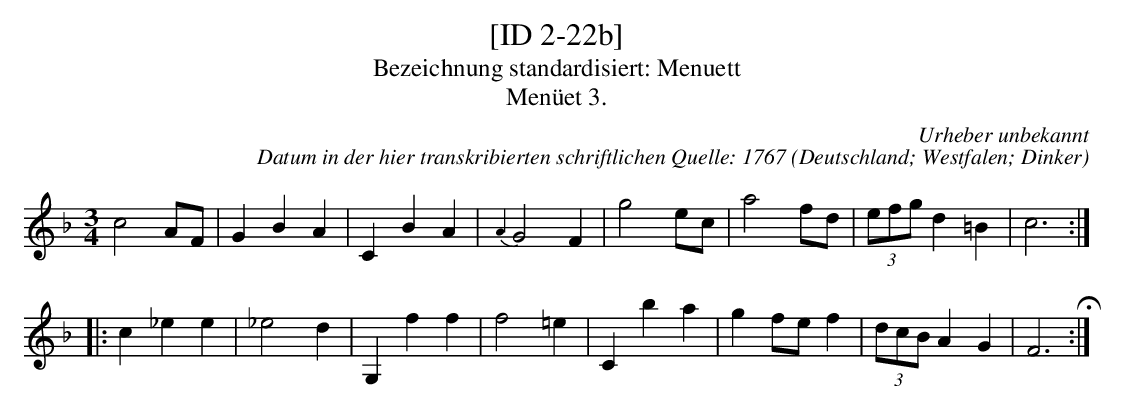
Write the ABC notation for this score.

X:1
T:[ID 2-22b]
T:Bezeichnung standardisiert: Menuett
T:Men\"uet 3.
C:Urheber unbekannt
C:Datum in der hier transkribierten schriftlichen Quelle: 1767
O:Deutschland; Westfalen; Dinker
L:1/8
M:3/4
K:F
c4AF | G2B2A2 | C2B2A2 | {A2}G4F2 | g4ec | a4fd | (3efgd2=B2 | c6 ::
c2_e2e2 | _e4d2 | G,2f2f2 | f4=e2 | C2b2a2 | g2fef2 | (3dcBA2G2 | F6 H:|
